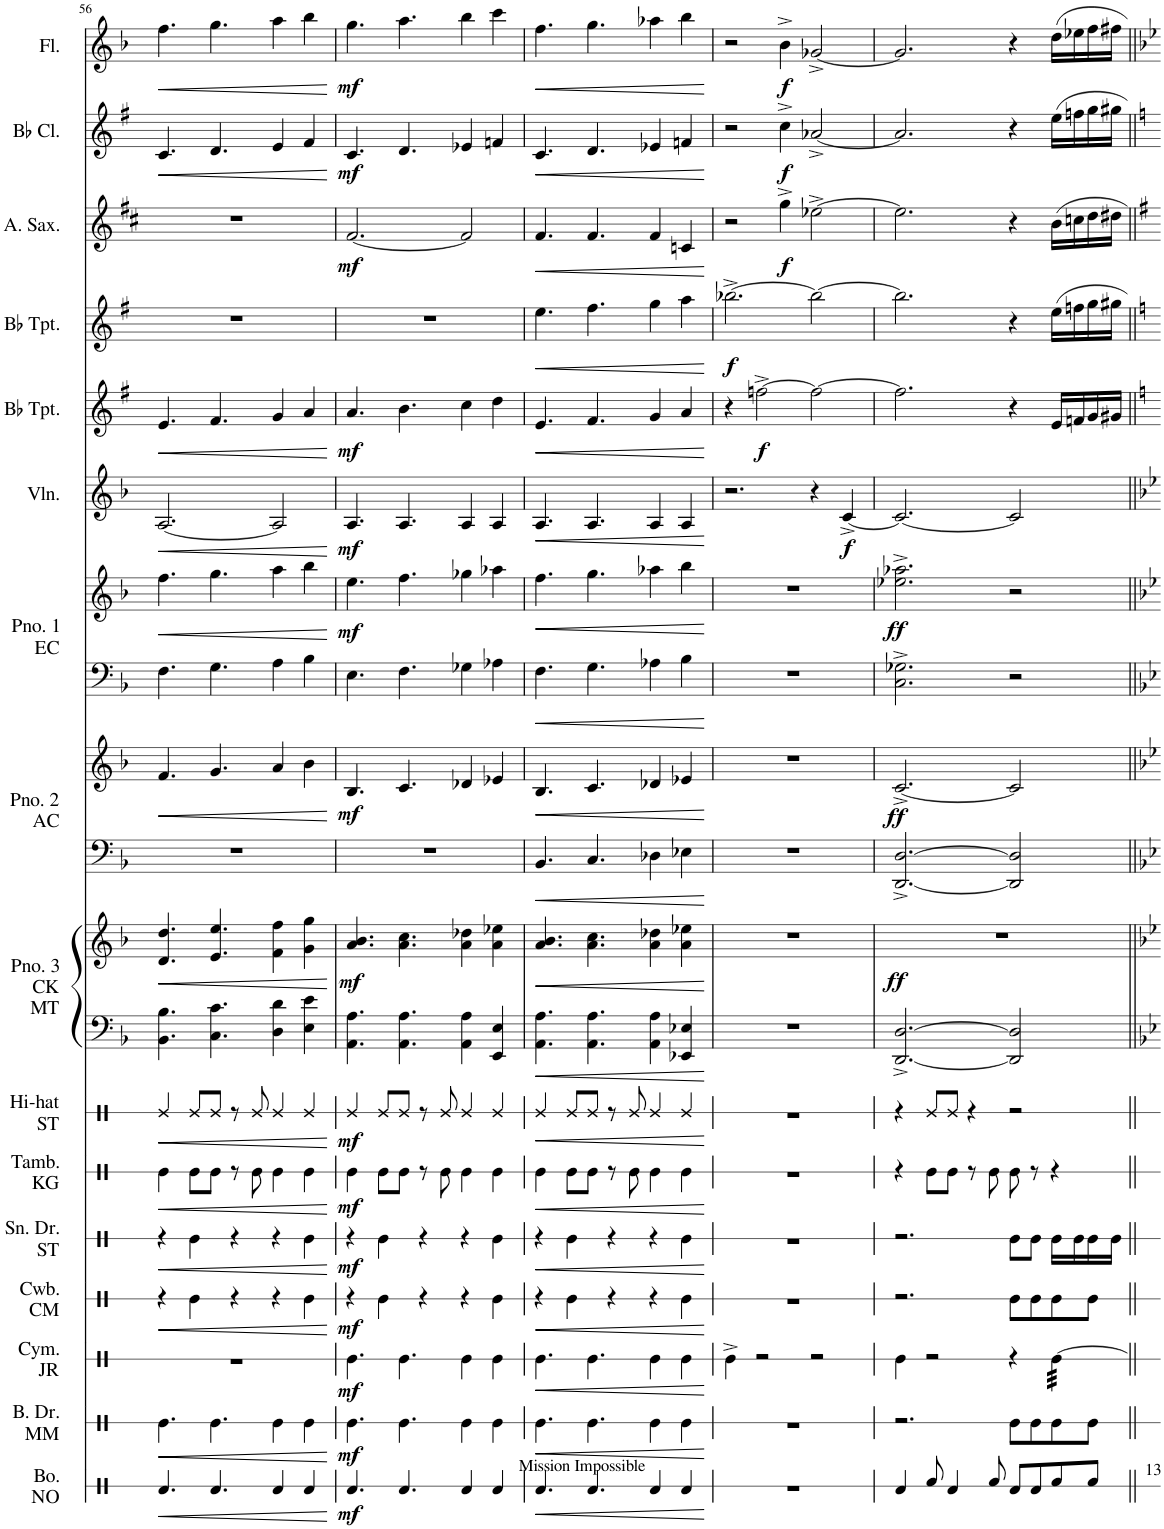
**kern	**dynam	**kern	**dynam	**kern	**dynam	**kern	**dynam	**kern	**dynam	**kern	**dynam	**kern	**dynam	**kern	**kern	**dynam	**kern	**kern	**dynam	**kern	**kern	**dynam	**kern	**dynam	**kern	**dynam	**kern	**dynam	**kern	**dynam	**kern	**dynam	**kern	**dynam
*part16	*part16	*part15	*part15	*part14	*part14	*part13	*part13	*part12	*part12	*part11	*part11	*part10	*part10	*part9	*part9	*part9	*part8	*part8	*part8	*part7	*part7	*part7	*part6	*part6	*part5	*part5	*part4	*part4	*part3	*part3	*part2	*part2	*part1	*part1
*staff19	*staff19	*staff18	*staff18	*staff17	*staff17	*staff16	*staff16	*staff15	*staff15	*staff14	*staff14	*staff13	*staff13	*staff12	*staff11	*staff11/12	*staff10	*staff9	*staff9/10	*staff8	*staff7	*staff7/8	*staff6	*staff6	*staff5	*staff5	*staff4	*staff4	*staff3	*staff3	*staff2	*staff2	*staff1	*staff1
*I"Bongos Nick	*	*I"Bass Drum Michael	*	*I"Cymbal Jordan	*	*I"Cowbell Christina M	*	*I"Snare Drum Seth	*	*I"Tambourine Kara	*	*I"Hi-hat Sarah	*	*I"Piano 3 Christina Mercy	*	*	*I"Piano 2 Aaron	*	*	*I"Piano 1 Ethan	*	*	*I"Violin	*	*I"Bb Trumpet 2	*	*I"Trumpet 1	*	*I"Alto Saxophone	*	*I"Bb Clarinet	*	*I"Flute	*
*I'Bo. NO	*	*I'B. Dr. MM	*	*I'Cym. JR	*	*I'Cwb. CM	*	*I'Sn. Dr. ST	*	*	*	*	*	*	*	*	*	*	*	*	*	*	*I'Vln.	*	*I'Bb Tpt.	*	*	*	*I'A. Sax.	*	*I'Bb Cl.	*	*I'Fl.	*
!!LO:PB:g=z
*clefX	*	*clefX	*	*clefX	*	*clefX	*	*clefX	*	*clefX	*	*clefX	*	*clefF4	*clefG2	*	*clefF4	*clefG2	*	*clefF4	*clefG2	*	*clefG2	*	*clefG2	*	*clefG2	*	*clefG2	*	*clefG2	*	*clefG2	*
*	*	*	*	*	*	*	*	*	*	*	*	*	*	*	*	*	*	*	*	*	*	*	*	*	*Trd1c2	*	*Trd1c2	*	*Trd5c9	*	*Trd1c2	*	*	*
*k[]	*	*k[]	*	*k[]	*	*k[]	*	*k[]	*	*k[]	*	*k[]	*	*k[b-]	*k[b-]	*	*k[b-]	*k[b-]	*	*k[b-]	*k[b-]	*	*k[b-]	*	*k[f#]	*	*k[f#]	*	*k[f#c#]	*	*k[f#]	*	*k[b-]	*
*M5/4	*	*M5/4	*	*M5/4	*	*M5/4	*	*M5/4	*	*M5/4	*	*M5/4	*	*M5/4	*M5/4	*	*M5/4	*M5/4	*	*M5/4	*M5/4	*	*M5/4	*	*M5/4	*	*M5/4	*	*M5/4	*	*M5/4	*	*M5/4	*
=56	=56	=56	=56	=56	=56	=56	=56	=56	=56	=56	=56	=56	=56	=56	=56	=56	=56	=56	=56	=56	=56	=56	=56	=56	=56	=56	=56	=56	=56	=56	=56	=56	=56	=56
!	!LO:HP:b	!	!LO:HP:b	!	!	!	!LO:HP:b	!	!LO:HP:b	!	!LO:HP:b	!	!LO:HP:b	!	!	!LO:HP:b	!	!	!LO:HP:b	!	!	!LO:HP:b	!	!LO:HP:b	!	!LO:HP:b	!	!	!	!	!	!LO:HP:b	!	!LO:HP:b
4.Rd/	<	4.Re\	<	4%5r	.	4r	<	4r	<	4Re\	<	4Re/	<	4.BB-\ 4.B-\	4.d/ 4.dd/	<	4%5r	4.f/	<	4.F\	4.ff\	<	[2.A/	<	4.e/	<	4%5r	.	4%5r	.	4.c/	<	4.ff\	<
.	.	.	.	.	.	4Re\	.	4Re\	.	8Re\L	.	8Re/L	.	.	.	.	.	.	.	.	.	.	.	.	.	.	.	.	.	.	.	.	.	.
4.Rd/	.	4.Re\	.	.	.	.	.	.	.	8Re\J	.	8Re/J	.	4.C\ 4.c\	4.e/ 4.ee/	.	.	4.g/	.	4.G\	4.gg\	.	.	.	4.f#/	.	.	.	.	.	4.d/	.	4.gg\	.
.	.	.	.	.	.	4r	.	4r	.	8r	.	8r	.	.	.	.	.	.	.	.	.	.	.	.	.	.	.	.	.	.	.	.	.	.
.	.	.	.	.	.	.	.	.	.	8Re\	.	8Re/	.	.	.	.	.	.	.	.	.	.	.	.	.	.	.	.	.	.	.	.	.	.
4Rd/	.	4Re\	.	.	.	4r	.	4r	.	4Re\	.	4Re/	.	4D\ 4d\	4f\ 4ff\	.	.	4a/	.	4A\	4aa\	.	2A/]	.	4g/	.	.	.	.	.	4e/	.	4aa\	.
4Rd/	.	4Re\	.	.	.	4Re\	.	4Re\	.	4Re\	.	4Re/	.	4E\ 4e\	4g\ 4gg\	.	.	4b-\	.	4B-\	4bb-\	.	.	.	4a/	.	.	.	.	.	4f#/	.	4bb-\	.
.	[	.	[	.	.	.	[	.	[	.	[	.	[	.	.	[	.	.	[	.	.	[	.	[	.	[	.	.	.	.	.	[	.	[
=57	=57	=57	=57	=57	=57	=57	=57	=57	=57	=57	=57	=57	=57	=57	=57	=57	=57	=57	=57	=57	=57	=57	=57	=57	=57	=57	=57	=57	=57	=57	=57	=57	=57	=57
!	!LO:DY:b	!	!LO:DY:b	!	!LO:DY:b	!	!LO:DY:b	!	!LO:DY:b	!	!LO:DY:b	!	!LO:DY:b	!	!	!LO:DY:b	!	!	!LO:DY:b	!	!	!LO:DY:b	!	!LO:DY:b	!	!LO:DY:b	!	!	!	!LO:DY:b	!	!LO:DY:b	!	!LO:DY:b
4.Rd/	mf	4.Re\	mf	4.Re\	mf	4r	mf	4r	mf	4Re\	mf	4Re/	mf	4.AA\ 4.A\	4.a/ 4.b-/	mf	4%5r	4.B-/	mf	4.E\	4.ee\	mf	4.A/	mf	4.a/	mf	4%5r	.	[2.f#/	mf	4.c/	mf	4.gg\	mf
.	.	.	.	.	.	4Re\	.	4Re\	.	8Re\L	.	8Re/L	.	.	.	.	.	.	.	.	.	.	.	.	.	.	.	.	.	.	.	.	.	.
4.Rd/	.	4.Re\	.	4.Re\	.	.	.	.	.	8Re\J	.	8Re/J	.	4.AA\ 4.A\	4.a\ 4.cc\	.	.	4.c/	.	4.F\	4.ff\	.	4.A/	.	4.b\	.	.	.	.	.	4.d/	.	4.aa\	.
.	.	.	.	.	.	4r	.	4r	.	8r	.	8r	.	.	.	.	.	.	.	.	.	.	.	.	.	.	.	.	.	.	.	.	.	.
.	.	.	.	.	.	.	.	.	.	8Re\	.	8Re/	.	.	.	.	.	.	.	.	.	.	.	.	.	.	.	.	.	.	.	.	.	.
4Rd/	.	4Re\	.	4Re\	.	4r	.	4r	.	4Re\	.	4Re/	.	4AA\ 4A\	4a\ 4dd-X\	.	.	4d-X/	.	4G-X\	4gg-X\	.	4A/	.	4cc\	.	.	.	2f#/]	.	4e-X/	.	4bb-\	.
4Rd/	.	4Re\	.	4Re\	.	4Re\	.	4Re\	.	4Re\	.	4Re/	.	4EE/ 4E/	4a\ 4ee-X\	.	.	4e-X/	.	4A-X\	4aa-X\	.	4A/	.	4dd\	.	.	.	.	.	4fn/	.	4ccc\	.
=58	=58	=58	=58	=58	=58	=58	=58	=58	=58	=58	=58	=58	=58	=58	=58	=58	=58	=58	=58	=58	=58	=58	=58	=58	=58	=58	=58	=58	=58	=58	=58	=58	=58	=58
!	!LO:HP:b	!	!LO:HP:b	!	!LO:HP:b	!	!LO:HP:b	!	!LO:HP:b	!	!LO:HP:b	!	!LO:HP:b	!	!	!LO:HP:b	!	!	!LO:HP:b	!	!	!LO:HP:b	!	!LO:HP:b	!	!LO:HP:b	!	!LO:HP:b	!	!LO:HP:b	!	!LO:HP:b	!	!LO:HP:b
4.Rd/	<	4.Re\	<	4.Re\	<	4r	<	4r	<	4Re\	<	4Re/	<	4.AA\ 4.A\	4.a/ 4.b-/	<	4.BB-/	4.B-/	<	4.F\	4.ff\	<	4.A/	<	4.e/	<	4.ee\	<	4.f#/	<	4.c/	<	4.ff\	<
.	.	.	.	.	.	4Re\	.	4Re\	.	8Re\L	.	8Re/L	.	.	.	.	.	.	.	.	.	.	.	.	.	.	.	.	.	.	.	.	.	.
4.Rd/	.	4.Re\	.	4.Re\	.	.	.	.	.	8Re\J	.	8Re/J	.	4.AA\ 4.A\	4.a\ 4.cc\	.	4.C/	4.c/	.	4.G\	4.gg\	.	4.A/	.	4.f#/	.	4.ff#\	.	4.f#/	.	4.d/	.	4.gg\	.
.	.	.	.	.	.	4r	.	4r	.	8r	.	8r	.	.	.	.	.	.	.	.	.	.	.	.	.	.	.	.	.	.	.	.	.	.
.	.	.	.	.	.	.	.	.	.	8Re\	.	8Re/	.	.	.	.	.	.	.	.	.	.	.	.	.	.	.	.	.	.	.	.	.	.
4Rd/	.	4Re\	.	4Re\	.	4r	.	4r	.	4Re\	.	4Re/	.	4AA\ 4A\	4a\ 4dd-X\	.	4D-X\	4d-X/	.	4A-X\	4aa-X\	.	4A/	.	4g/	.	4gg\	.	4f#/	.	4e-X/	.	4aa-X\	.
4Rd/	.	4Re\	.	4Re\	.	4Re\	.	4Re\	.	4Re\	.	4Re/	.	4EE-X/ 4E-X/	4a\ 4ee-X\	.	4E-X\	4e-X/	.	4B-\	4bb-\	.	4A/	.	4a/	.	4aa\	.	4cn/	.	4fn/	.	4bb-\	.
.	[	.	[	.	[	.	[	.	[	.	[	.	[	.	.	[	.	.	[	.	.	[	.	[	.	[	.	[	.	[	.	[	.	[
=59	=59	=59	=59	=59	=59	=59	=59	=59	=59	=59	=59	=59	=59	=59	=59	=59	=59	=59	=59	=59	=59	=59	=59	=59	=59	=59	=59	=59	=59	=59	=59	=59	=59	=59
!	!	!	!	!	!	!	!	!	!	!	!	!	!	!	!	!	!	!	!	!	!	!	!	!	!	!	!	!LO:DY:b	!	!	!	!	!	!
4%5r	.	4%5r	.	4Re^\	.	4%5r	.	4%5r	.	4%5r	.	4%5r	.	4%5r	4%5r	.	4%5r	4%5r	.	4%5r	4%5r	.	2.r	.	4r	.	[2.bb-X^\	f	2r	.	2r	.	2r	.
!	!	!	!	!	!	!	!	!	!	!	!	!	!	!	!	!	!	!	!	!	!	!	!	!	!	!LO:DY:b	!	!	!	!	!	!	!	!
.	.	.	.	2r	.	.	.	.	.	.	.	.	.	.	.	.	.	.	.	.	.	.	.	.	[2ffn^\	f	.	.	.	.	.	.	.	.
!	!	!	!	!	!	!	!	!	!	!	!	!	!	!	!	!	!	!	!	!	!	!	!	!	!	!	!	!	!	!LO:DY:b	!	!LO:DY:b	!	!LO:DY:b
.	.	.	.	.	.	.	.	.	.	.	.	.	.	.	.	.	.	.	.	.	.	.	.	.	.	.	.	.	4gg^\	f	4cc^\	f	4b-^\	f
.	.	.	.	2r	.	.	.	.	.	.	.	.	.	.	.	.	.	.	.	.	.	.	4r	.	2ff\_	.	2bb-\_	.	[2ee-X^\	.	[2a-X^/	.	[2g-X^/	.
!	!	!	!	!	!	!	!	!	!	!	!	!	!	!	!	!	!	!	!	!	!	!	!	!LO:DY:b	!	!	!	!	!	!	!	!	!	!
.	.	.	.	.	.	.	.	.	.	.	.	.	.	.	.	.	.	.	.	.	.	.	[4c^/	f	.	.	.	.	.	.	.	.	.	.
=60	=60	=60	=60	=60	=60	=60	=60	=60	=60	=60	=60	=60	=60	=60	=60	=60	=60	=60	=60	=60	=60	=60	=60	=60	=60	=60	=60	=60	=60	=60	=60	=60	=60	=60
!	!	!	!	!	!	!	!	!	!	!	!	!	!	!	!	!LO:DY:b	!	!	!LO:DY:b	!	!	!LO:DY:b	!	!	!	!	!	!	!	!	!	!	!	!
4Rd/	.	2.r	.	4Re\	.	2.r	.	2.r	.	4r	.	4r	.	[2.DD/^ [2.D/^	4%5r	ff	[2.DD/^ [2.D/^	[2.c^/	ff	2.C\^ 2.G-X\^	2.ee-X\^ 2.aa-X\^	ff	2.c/_	.	2.ff\]	.	2.bb-\]	.	2.ee-\]	.	2.a-/]	.	2.g-/]	.
8Rf/	.	.	.	2r	.	.	.	.	.	8Re\L	.	8Re/L	.	.	.	.	.	.	.	.	.	.	.	.	.	.	.	.	.	.	.	.	.	.
4Rd/	.	.	.	.	.	.	.	.	.	8Re\J	.	8Re/J	.	.	.	.	.	.	.	.	.	.	.	.	.	.	.	.	.	.	.	.	.	.
.	.	.	.	.	.	.	.	.	.	8r	.	4r	.	.	.	.	.	.	.	.	.	.	.	.	.	.	.	.	.	.	.	.	.	.
8Rf/	.	.	.	.	.	.	.	.	.	8Re\	.	.	.	.	.	.	.	.	.	.	.	.	.	.	.	.	.	.	.	.	.	.	.	.
8Rd/L	.	8Re\L	.	4r	.	8Re\L	.	8Re\L	.	8Re\	.	2r	.	2DD/] 2D/]	.	.	2DD/] 2D/]	2c/]	.	2r	2r	.	2c/]	.	4r	.	4r	.	4r	.	4r	.	4r	.
8Rd/	.	8Re\	.	.	.	8Re\	.	8Re\J	.	8r	.	.	.	.	.	.	.	.	.	.	.	.	.	.	.	.	.	.	.	.	.	.	.	.
*	*	*	*	*tremolo	*	*	*	*	*	*	*	*	*	*	*	*	*	*	*	*	*	*	*	*	*	*	*	*	*	*	*	*	*	*
8Rf/	.	8Re\	.	[32Re\LLL	.	8Re\	.	16Re\LL	.	4r	.	.	.	.	.	.	.	.	.	.	.	.	.	.	16e/LL	.	16ee\LL	.	16b\LL	.	16ee\LL	.	16dd\LL	.
.	.	.	.	32Re\	.	.	.	.	.	.	.	.	.	.	.	.	.	.	.	.	.	.	.	.	.	.	.	.	.	.	.	.	.	.
.	.	.	.	32Re\	.	.	.	16Re\	.	.	.	.	.	.	.	.	.	.	.	.	.	.	.	.	16fn/	.	16ffn\	.	16ccn\	.	16ffn\	.	16ee-X\	.
.	.	.	.	32Re\	.	.	.	.	.	.	.	.	.	.	.	.	.	.	.	.	.	.	.	.	.	.	.	.	.	.	.	.	.	.
8Rf/J	.	8Re\J	.	32Re\	.	8Re\J	.	16Re\	.	.	.	.	.	.	.	.	.	.	.	.	.	.	.	.	16g/	.	16gg\	.	16dd\	.	16gg\	.	16ff\	.
.	.	.	.	32Re\	.	.	.	.	.	.	.	.	.	.	.	.	.	.	.	.	.	.	.	.	.	.	.	.	.	.	.	.	.	.
.	.	.	.	32Re\	.	.	.	16Re\JJ	.	.	.	.	.	.	.	.	.	.	.	.	.	.	.	.	16g#X/JJ	.	16gg#X\JJ	.	16dd#X\JJ	.	16gg#X\JJ	.	16ff#X\JJ	.
.	.	.	.	32Re\JJJ	.	.	.	.	.	.	.	.	.	.	.	.	.	.	.	.	.	.	.	.	.	.	.	.	.	.	.	.	.	.
*	*	*	*	*Xtremolo	*	*	*	*	*	*	*	*	*	*	*	*	*	*	*	*	*	*	*	*	*	*	*	*	*	*	*	*	*	*
=||	=||	=||	=||	=||	=||	=||	=||	=||	=||	=||	=||	=||	=||	=||	=||	=||	=||	=||	=||	=||	=||	=||	=||	=||	=||	=||	=||	=||	=||	=||	=||	=||	=||	=||
*-	*-	*-	*-	*-	*-	*-	*-	*-	*-	*-	*-	*-	*-	*-	*-	*-	*-	*-	*-	*-	*-	*-	*-	*-	*-	*-	*-	*-	*-	*-	*-	*-	*-	*-
